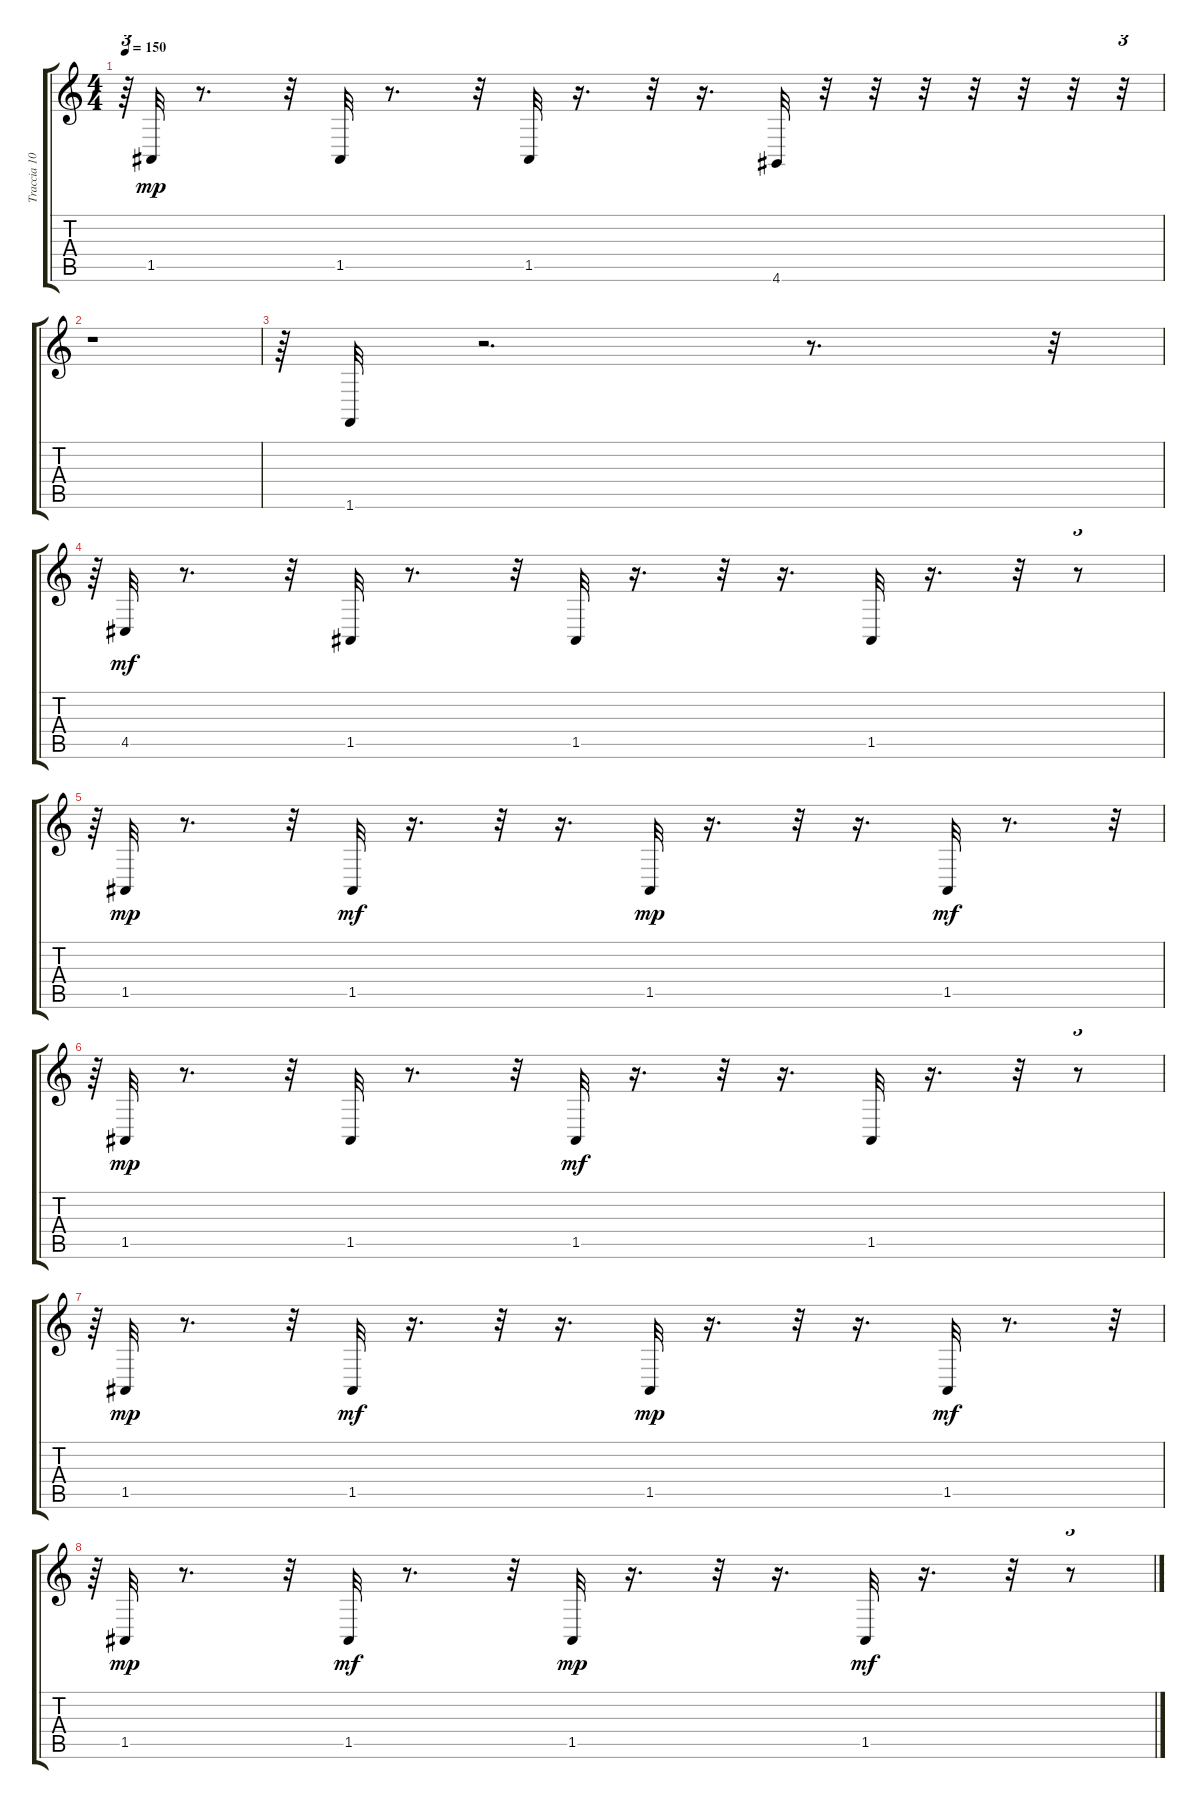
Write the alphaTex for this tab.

\track ("Traccia 10" "Traccia 10") {instrument acousticgrandpiano}
\staff {score tabs}
\tuning (E4 B3 G3 D3 A2 E2) {hide}
\ts (4 4)
\tempo 150
\clef g2
\ks c
r.64{tu (3 2) dy mp} 1.5.32 r.8{d} r.32 1.5.32 r.8{d} r.32 1.5.32 r.16{d} r.32 r.16{d} 4.6.32 r.32 r.32 r.32 r.32 r.32 r.32 r.32{tu (3 2)} |
r.1 |
r.64{tu (3 2)} 1.6.32 r.2{d} r.8{d} r.32{tu (3 2)} |
r.64{tu (3 2)} 4.5.32{dy mf} r.8{d} r.32 1.5.32 r.8{d} r.32 1.5.32 r.16{d} r.32 r.16{d} 1.5.32 r.16{d} r.32 r.8{tu (3 2)} |
r.64{tu (3 2)} 1.5.32{dy mp} r.8{d} r.32 1.5.32{dy mf} r.16{d} r.32 r.16{d} 1.5.32{dy mp} r.16{d} r.32 r.16{d} 1.5.32{dy mf} r.8{d} r.32{tu (3 2)} |
r.64{tu (3 2)} 1.5.32{dy mp} r.8{d} r.32 1.5.32 r.8{d} r.32 1.5.32{dy mf} r.16{d} r.32 r.16{d} 1.5.32 r.16{d} r.32 r.8{tu (3 2)} |
r.64{tu (3 2)} 1.5.32{dy mp} r.8{d} r.32 1.5.32{dy mf} r.16{d} r.32 r.16{d} 1.5.32{dy mp} r.16{d} r.32 r.16{d} 1.5.32{dy mf} r.8{d} r.32{tu (3 2)} |
r.64{tu (3 2)} 1.5.32{dy mp} r.8{d} r.32 1.5.32{dy mf} r.8{d} r.32 1.5.32{dy mp} r.16{d} r.32 r.16{d} 1.5.32{dy mf} r.16{d} r.32 r.8{tu (3 2)}
